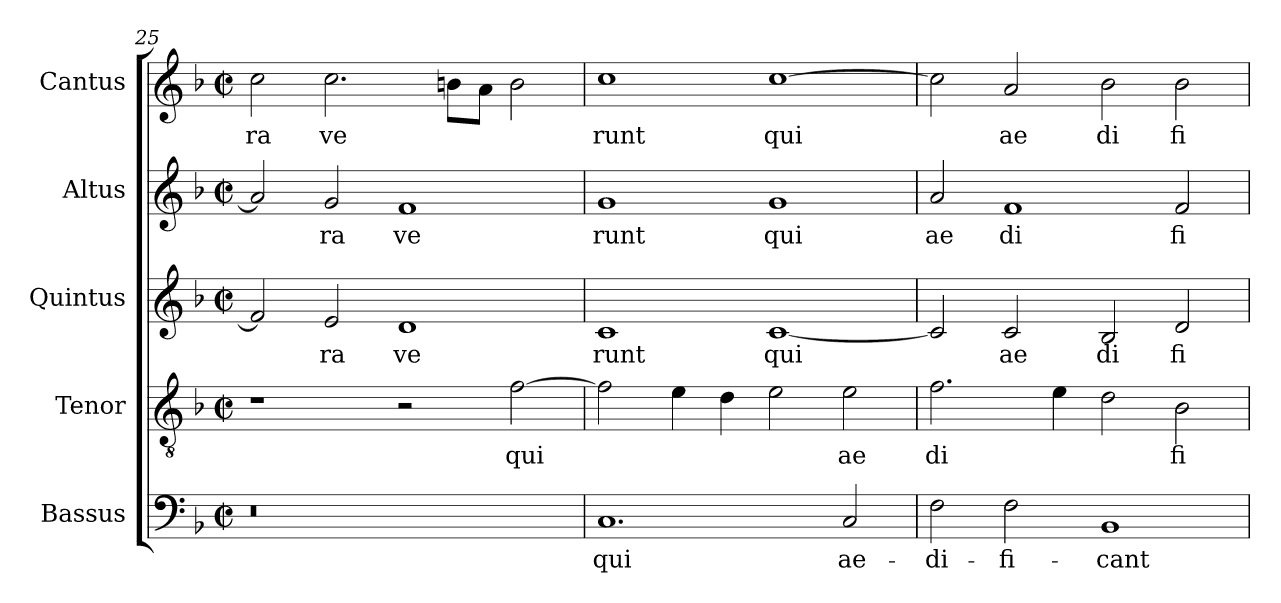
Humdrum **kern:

**kern	**text	**kern	**text	**kern	**text	**kern	**text	**kern	**text
*part5	*part5	*part4	*part4	*part3	*part3	*part2	*part2	*part1	*part1
*staff5	*staff5	*staff4	*staff4	*staff3	*staff3	*staff2	*staff2	*staff1	*staff1
*I"Bassus	*	*I"Tenor	*	*I"Quintus	*	*I"Altus	*	*I"Cantus	*
!!LO:LB:g=z
*clefF4	*	*clefGv2	*	*clefG2	*	*clefG2	*	*clefG2	*
*k[b-]	*	*k[b-]	*	*k[b-]	*	*k[b-]	*	*k[b-]	*
*F:	*	*F:	*	*F:	*	*F:	*	*F:	*
*M2/2	*	*M2/2	*	*M2/2	*	*M2/2	*	*M2/2	*
*met(c|)	*	*met(c|)	*	*met(c|)	*	*met(c|)	*	*met(c|)	*
=25	=25	=25	=25	=25	=25	=25	=25	=25	=25
!	!	!	!	!	!LO:LY:b:cj	!	!LO:LY:b:cj	!	!LO:LY:b:cj
0r	.	1r	.	2f/]	--	2a/]	.	2cc\	-ra
!	!	!	!	!	!LO:LY:b:cj	!	!LO:LY:b:cj	!	!LO:LY:b:cj
.	.	.	.	2e/	-ra	2g/	ra	2.cc\	ve
!	!	!	!	!	!LO:LY:b:cj	!	!LO:LY:b:cj	!	!
.	.	2r	.	1d	ve	1f	ve	.	.
!	!	!	!	!	!	!	!	!	!LO:LY:b:cj
.	.	.	.	.	.	.	.	8b\L	.
!	!	!	!	!	!	!	!	!	!LO:LY:b:cj
.	.	.	.	.	.	.	.	8a\J	.
!	!	!	!LO:LY:b:cj	!	!	!	!	!	!LO:LY:b:cj
.	.	[>2f\	qui	.	.	.	.	2b\	.
=26	=26	=26	=26	=26	=26	=26	=26	=26	=26
!	!LO:LY:b:cj	!	!LO:LY:b:cj	!	!LO:LY:b:cj	!	!LO:LY:b:cj	!	!LO:LY:b:cj
1.C	qui	2f\]	.	1c	runt	1g	runt	1cc	runt
!	!	!	!LO:LY:b:cj	!	!	!	!	!	!
.	.	4e\	.	.	.	.	.	.	.
!	!	!	!LO:LY:b:cj	!	!	!	!	!	!
.	.	4d\	.	.	.	.	.	.	.
!	!	!	!LO:LY:b:cj	!	!LO:LY:b:cj	!	!LO:LY:b:cj	!	!LO:LY:b:cj
.	.	2e\	.	[<1c	qui	1g	qui	[>1cc	qui
!	!LO:LY:b:cj	!	!LO:LY:b:cj	!	!	!	!	!	!
2C/	ae-	2e\	ae	.	.	.	.	.	.
=27	=27	=27	=27	=27	=27	=27	=27	=27	=27
!	!LO:LY:b:cj	!	!LO:LY:b:cj	!	!LO:LY:b:cj	!	!LO:LY:b:cj	!	!LO:LY:b:cj
2F\	-di-	2.f\	di	2c/]	.	2a/	ae	2cc\]	.
!	!LO:LY:b:cj	!	!	!	!LO:LY:b:cj	!	!LO:LY:b:cj	!	!LO:LY:b:cj
2F\	-fi-	.	.	2c/	ae	1f	di	2a/	ae
!	!	!	!LO:LY:b:cj	!	!	!	!	!	!
.	.	4e\	.	.	.	.	.	.	.
!	!LO:LY:b:cj	!	!LO:LY:b:cj	!	!LO:LY:b:cj	!	!	!	!LO:LY:b:cj
1BB-	-cant	2d\	.	2B-/	di	.	.	2b-\	di
!	!	!	!LO:LY:b:cj	!	!LO:LY:b:cj	!	!LO:LY:b:cj	!	!LO:LY:b:cj
.	.	2B-\	fi	2d/	fi	2f/	fi	2b-\	fi
=	=	=	=	=	=	=	=	=	=
*-	*-	*-	*-	*-	*-	*-	*-	*-	*-
